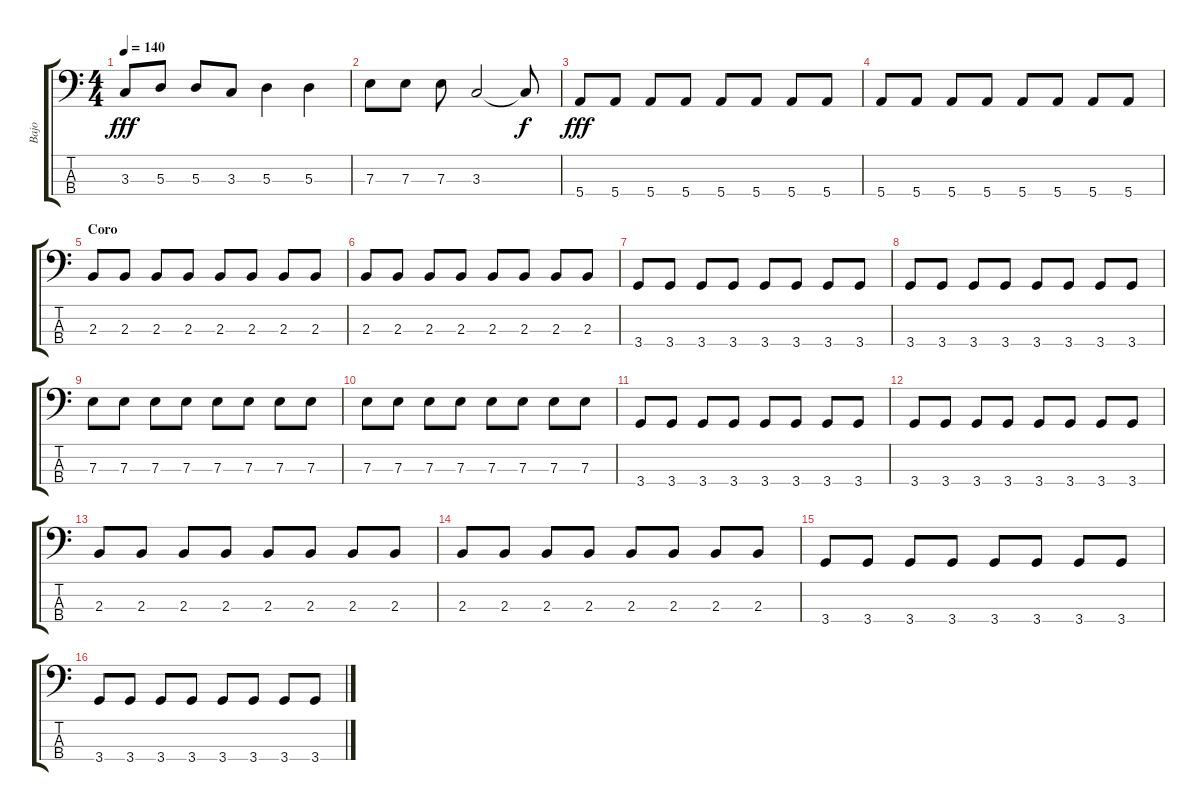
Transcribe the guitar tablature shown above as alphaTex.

\track ("Bajo" "Bajo") {instrument electricbasspick}
\staff {score tabs}
\tuning (G2 D2 A1 E1) {hide}
\ts (4 4)
\tempo 140
\clef f4
\ks c
3.3.8{dy fff} 5.3.8 5.3.8 3.3.8 5.3.4 5.3.4 |
7.3.8 7.3.8 7.3.8 3.3.2 3.3{t}.8{dy f} |
5.4.8{dy fff volume 10} 5.4.8 5.4.8{volume 16} 5.4.8 5.4.8 5.4.8 5.4.8 5.4.8 |
5.4.8 5.4.8 5.4.8 5.4.8 5.4.8 5.4.8 5.4.8 5.4.8 |
\section ("" "Coro")
2.3.8{volume 16 instrument lead2sawtooth} 2.3.8 2.3.8 2.3.8 2.3.8 2.3.8 2.3.8 2.3.8 |
2.3.8 2.3.8 2.3.8 2.3.8 2.3.8 2.3.8 2.3.8 2.3.8 |
3.4.8 3.4.8 3.4.8 3.4.8 3.4.8 3.4.8 3.4.8 3.4.8 |
3.4.8 3.4.8 3.4.8 3.4.8 3.4.8 3.4.8 3.4.8 3.4.8 |
7.3.8 7.3.8 7.3.8 7.3.8 7.3.8 7.3.8 7.3.8 7.3.8 |
7.3.8 7.3.8 7.3.8 7.3.8 7.3.8 7.3.8 7.3.8 7.3.8 |
3.4.8 3.4.8 3.4.8 3.4.8 3.4.8 3.4.8 3.4.8 3.4.8 |
3.4.8 3.4.8 3.4.8 3.4.8 3.4.8 3.4.8 3.4.8 3.4.8 |
2.3.8{volume 16 instrument lead2sawtooth} 2.3.8 2.3.8 2.3.8 2.3.8 2.3.8 2.3.8 2.3.8 |
2.3.8 2.3.8 2.3.8 2.3.8 2.3.8 2.3.8 2.3.8 2.3.8 |
3.4.8 3.4.8 3.4.8 3.4.8 3.4.8 3.4.8 3.4.8 3.4.8 |
3.4.8 3.4.8 3.4.8 3.4.8 3.4.8 3.4.8 3.4.8 3.4.8
